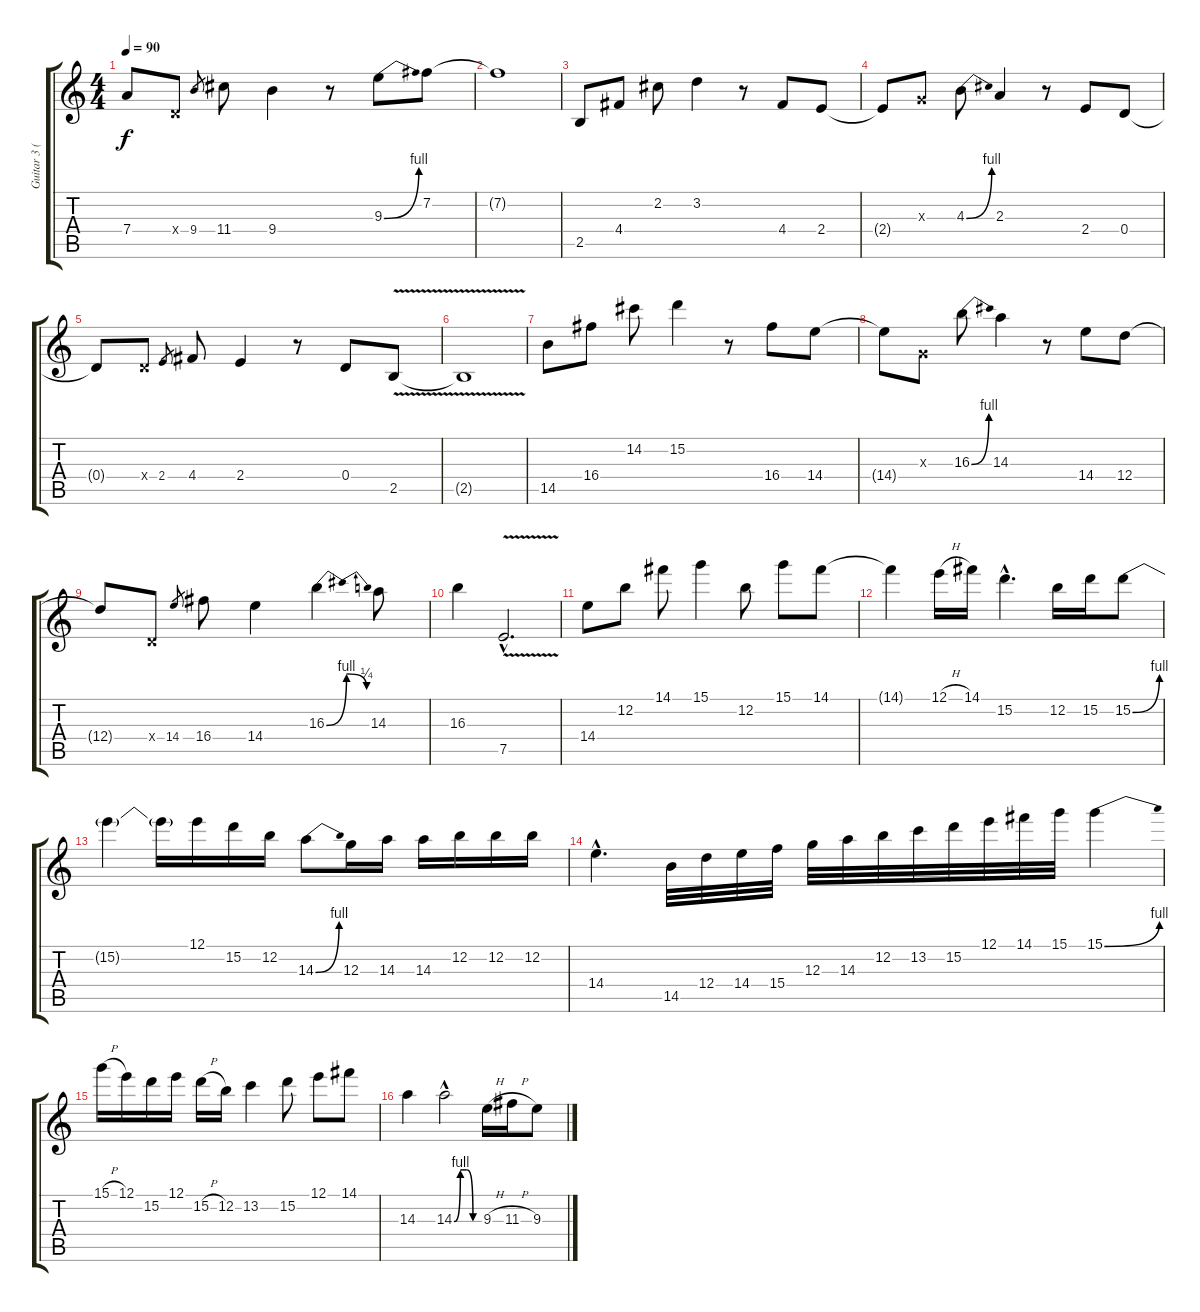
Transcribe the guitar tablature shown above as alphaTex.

\track ("Guitar 3 (overdrive)" "Guitar 3 (") {instrument overdrivenguitar}
\staff {score tabs}
\tuning (E4 B3 G3 D3 A2 E2) {hide}
\ts (4 4)
\tempo 90
\clef g2
\ks c
7.4{t}.8{dy f} 0.4{x}.8 9.4.8{gr} 11.4.8 9.4.4 r.8 9.3{be (bend 0 0 60 4)}.8 7.2.8 |
7.2{t}.1 |
2.5.8 4.4.8 2.2.8 3.2.4 r.8 4.4.8 2.4.8 |
2.4{t}.8 0.3{x}.8 4.3{be (bend 0 0 60 4)}.8 2.3.4 r.8 2.4.8 0.4.8 |
0.4{t}.8 0.4{x}.8 2.4.8{gr} 4.4.8 2.4.4 r.8 0.4.8 2.5{v}.8 |
2.5{t}.1 |
14.5.8 16.4.8 14.2.8 15.2.4 r.8 16.4.8 14.4.8 |
14.4{t}.8 0.3{x}.8 16.3{be (bend 0 0 60 4)}.8 14.3.4 r.8 14.4.8 12.4.8 |
12.4{t}.8 0.4{x}.8 14.4.8{gr} 16.4.8 14.4.4 16.3{be (bendrelease 0 0 30 4 30 4 60 1)}.4 14.3.8 |
16.3.4 7.5{v hac}.2{d} |
14.4.8 12.2.8 14.1.8 15.1.4 12.2.8 15.1.8 14.1.8 |
14.1{t}.4 12.1{h}.16 14.1.16 15.2{hac}.4{d} 12.2.16 15.2.16 15.2{be (bend 0 0 60 4)}.8 |
15.2{t}.4 15.2{t}.16 12.1.16 15.2.16 12.2.16 14.3{be (bend 0 0 60 4)}.8 12.3.16 14.3.16 14.3.16 12.2.16 12.2.16 12.2.16 |
14.4{hac}.4{d} 14.5.32 12.4.32 14.4.32 15.4.32 12.3.32 14.3.32 12.2.32 13.2.32 15.2.32 12.1.32 14.1.32 15.1.32 15.1{be (bend 0 0 60 4)}.4 |
15.1{h}.16 12.1.16 15.2.16 12.1.16 15.2{h}.16 12.2.16 13.2.4 15.2.8 12.1.8 14.1.8 |
14.3.4 14.3{be (custom 0 0 15 4 30 4 45 0 60 0) hac}.2 9.3{h}.16 11.3{h}.16 9.3.8
